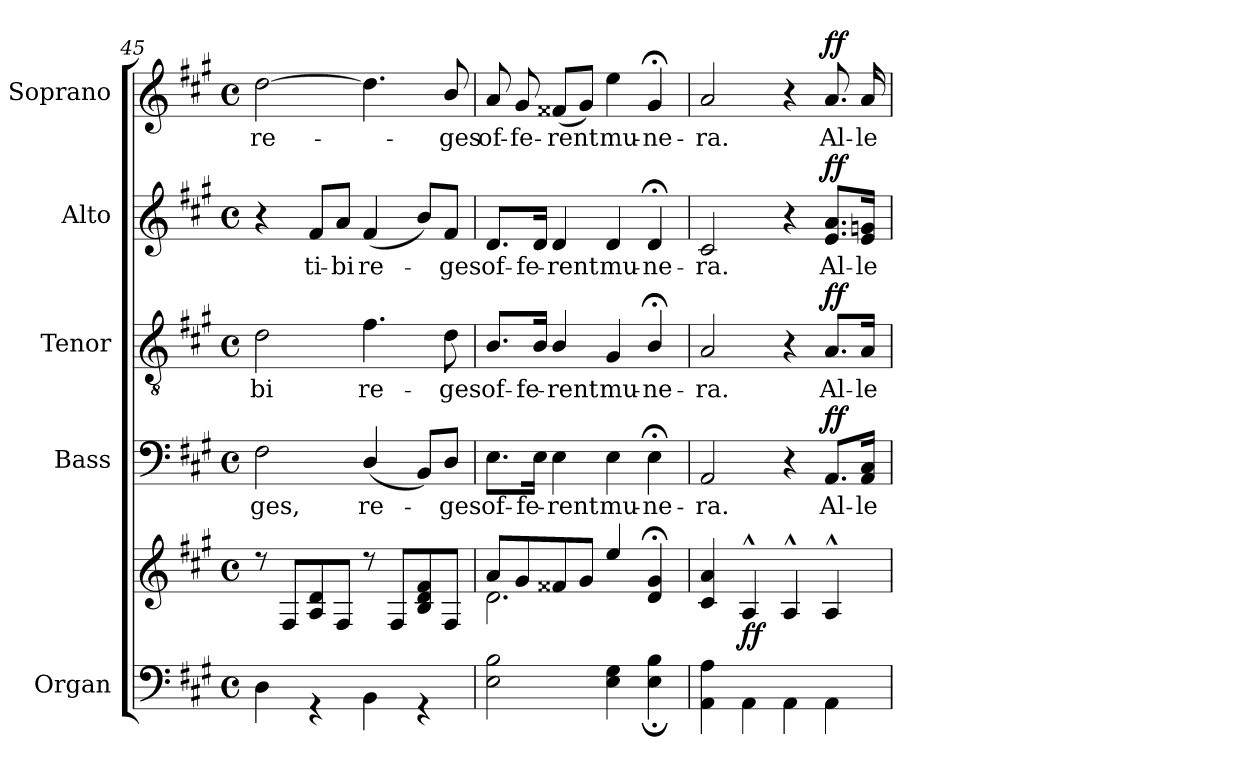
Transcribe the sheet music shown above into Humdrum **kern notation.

**kern	**kern	**dynam	**kern	**text	**dynam	**kern	**text	**dynam	**kern	**text	**dynam	**kern	**text	**dynam
*part5	*part5	*part5	*part4	*part4	*part4	*part3	*part3	*part3	*part2	*part2	*part2	*part1	*part1	*part1
*staff6	*staff5	*staff5/6	*staff4	*staff4	*staff4	*staff3	*staff3	*staff3	*staff2	*staff2	*staff2	*staff1	*staff1	*staff1
*I"Organ	*	*	*I"Bass	*	*	*I"Tenor	*	*	*I"Alto	*	*	*I"Soprano	*	*
*	*	*	*I'B	*	*	*I'T	*	*	*I'A	*	*	*I'S	*	*
!!LO:LB:g=z
*clefF4	*clefG2	*	*clefF4	*	*	*clefGv2	*	*	*clefG2	*	*	*clefG2	*	*
*k[f#c#g#]	*k[f#c#g#]	*	*k[f#c#g#]	*	*	*k[f#c#g#]	*	*	*k[f#c#g#]	*	*	*k[f#c#g#]	*	*
*A:	*A:	*	*A:	*	*	*A:	*	*	*A:	*	*	*A:	*	*
*M4/4	*M4/4	*	*M4/4	*	*	*M4/4	*	*	*M4/4	*	*	*M4/4	*	*
*met(c)	*met(c)	*	*met(c)	*	*	*met(c)	*	*	*met(c)	*	*	*met(c)	*	*
=45	=45	=45	=45	=45	=45	=45	=45	=45	=45	=45	=45	=45	=45	=45
*^	*^	*	*	*	*	*	*	*	*	*	*	*	*	*
!	!	!	!	!	!	!LO:LY:b	!	!	!LO:LY:b	!	!	!	!	!	!LO:LY:b	!
1ryy	4D	8r	1ryy	.	2F#	-ges,	.	2d	-bi	.	4r	.	.	[2dd	re-	.
.	.	8F#L	.	.	.	.	.	.	.	.	.	.	.	.	.	.
!	!	!	!	!	!	!	!	!	!	!	!	!LO:LY:b	!	!	!	!
.	4r	8A 8d	.	.	.	.	.	.	.	.	8f#/L	ti-	.	.	.	.
!	!	!	!	!	!	!	!	!	!	!	!	!LO:LY:b	!	!	!	!
.	.	8F#J	.	.	.	.	.	.	.	.	8a/J	-bi	.	.	.	.
!	!	!	!	!	!	!LO:LY:b	!	!	!LO:LY:b	!	!	!LO:LY:b	!	!	!	!
.	4BB	8r	.	.	(<4D/	re-	.	4.f#	re-	.	(<4f#	re-	.	4.dd]	.	.
.	.	8F#L	.	.	.	.	.	.	.	.	.	.	.	.	.	.
.	4r	8B 8d 8f#	.	.	8BB/L)	.	.	.	.	.	8b/L)	.	.	.	.	.
!	!	!	!	!	!	!LO:LY:b	!	!	!LO:LY:b	!	!	!LO:LY:b	!	!	!LO:LY:b	!
.	.	8F#J	.	.	8D/J	ges	.	8d	-ges	.	8f#/J	ges	.	8b/	ges	.
=46	=46	=46	=46	=46	=46	=46	=46	=46	=46	=46	=46	=46	=46	=46	=46	=46
!	!	!	!	!	!	!LO:LY:b	!	!	!LO:LY:b	!	!	!LO:LY:b	!	!	!LO:LY:b	!
1ryy	2E 2B	8aL	2.d\	.	8.E\L	of-	.	8.B/L	of-	.	8.d/L	of-	.	8a	of-	.
!	!	!	!	!	!	!	!	!	!	!	!	!	!	!	!LO:LY:b	!
.	.	8g#	.	.	.	.	.	.	.	.	.	.	.	8g#	-fe-	.
!	!	!	!	!	!	!LO:LY:b	!	!	!LO:LY:b	!	!	!LO:LY:b	!	!	!	!
.	.	.	.	.	16E\Jk	-fe-	.	16B/Jk	-fe-	.	16d/Jk	-fe-	.	.	.	.
!	!	!	!	!	!	!LO:LY:b	!	!	!LO:LY:b	!	!	!LO:LY:b	!	!	!LO:LY:b	!
.	.	8f##X	.	.	4E	-rent	.	4B/	-rent	.	4d	-rent	.	(<8f##XL	-rent	.
.	.	8g#J	.	.	.	.	.	.	.	.	.	.	.	8g#J)	.	.
!	!	!	!	!	!	!LO:LY:b	!	!	!LO:LY:b	!	!	!LO:LY:b	!	!	!LO:LY:b	!
.	4E 4G#	4ee	.	.	4E	mu-	.	4G#	mu-	.	4d	mu-	.	4ee	mu-	.
!	!	!	!	!	!	!LO:LY:b	!	!	!LO:LY:b	!	!	!LO:LY:b	!	!	!LO:LY:b	!
.	4E;< 4B;<	4d;< 4g#;<	4ryy	.	4E;<	-ne-	.	4B;</	-ne-	.	4d;<	-ne-	.	4g#;<	-ne-	.
=47	=47	=47	=47	=47	=47	=47	=47	=47	=47	=47	=47	=47	=47	=47	=47	=47
!	!	!	!	!	!	!LO:LY:b	!	!	!LO:LY:b	!	!	!LO:LY:b	!	!	!LO:LY:b	!
1ryy	4AA 4A	4c# 4a	1ryy	.	2AA	-ra.	.	2A	-ra.	.	2c#	-ra.	.	2a	-ra.	.
!	!	!	!	!LO:DY:b	!	!	!	!	!	!	!	!	!	!	!	!
.	4AA	4A^^	.	ff	.	.	.	.	.	.	.	.	.	.	.	.
.	4AA	4A^^	.	.	4r	.	.	4r	.	.	4r	.	.	4r	.	.
!	!	!	!	!	!	!LO:LY:b	!LO:DY:b	!	!LO:LY:b	!LO:DY:b	!	!LO:LY:b	!LO:DY:b	!	!LO:LY:b	!LO:DY:b
.	4AA	4A^^	.	.	8.AA/L	Al-	ff	8.A/L	Al-	ff	8.e/ 8.a/L	Al-	ff	8.a	Al-	ff
!	!	!	!	!	!	!LO:LY:b	!	!	!LO:LY:b	!	!	!LO:LY:b	!	!	!LO:LY:b	!
.	.	.	.	.	16AA/ 16C#/Jk	-le-	.	16A/Jk	-le-	.	16e/ 16gn/Jk	-le-	.	16a	-le-	.
*v	*v	*	*	*	*	*	*	*	*	*	*	*	*	*	*	*
*	*v	*v	*	*	*	*	*	*	*	*	*	*	*	*	*
=	=	=	=	=	=	=	=	=	=	=	=	=	=	=
*-	*-	*-	*-	*-	*-	*-	*-	*-	*-	*-	*-	*-	*-	*-
